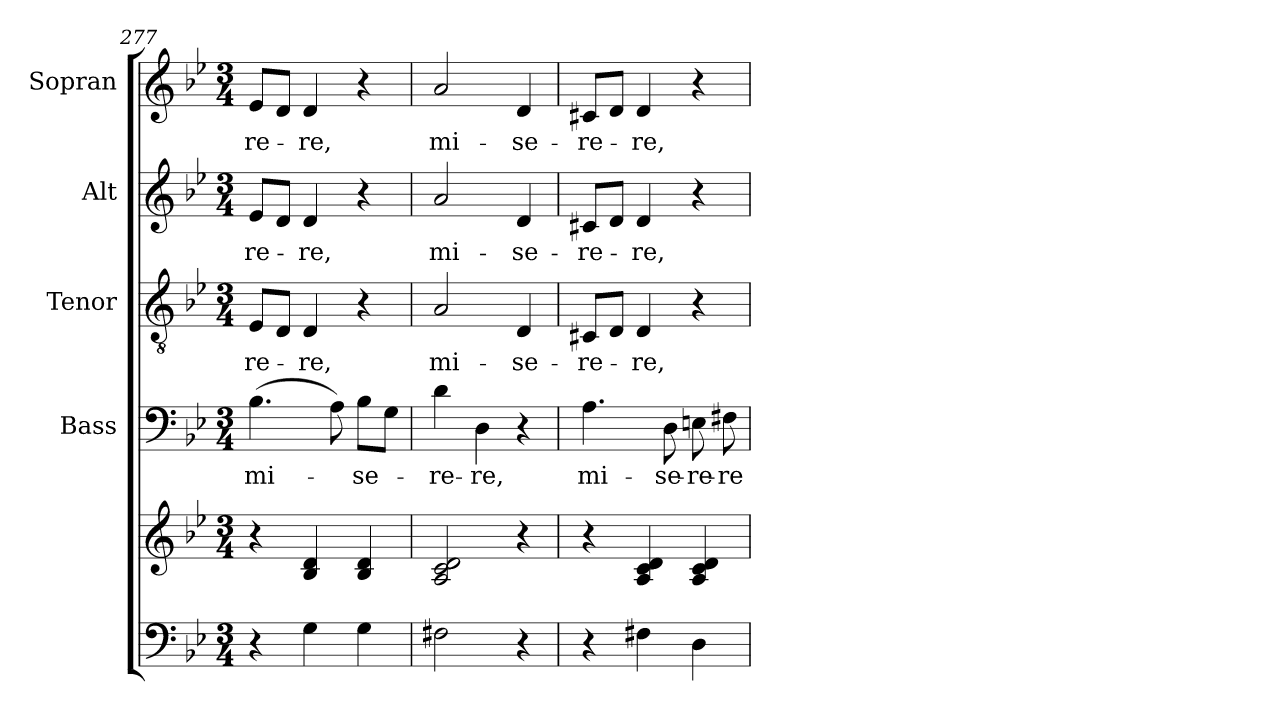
**kern	**kern	**kern	**text	**kern	**text	**kern	**text	**kern	**text
*part5	*part5	*part4	*part4	*part3	*part3	*part2	*part2	*part1	*part1
*staff6	*staff5	*staff4	*staff4	*staff3	*staff3	*staff2	*staff2	*staff1	*staff1
*	*	*I"Bass	*	*I"Tenor	*	*I"Alt	*	*I"Sopran	*
*	*	*I'B.	*	*I'T.	*	*I'A.	*	*I'S.	*
*clefF4	*clefG2	*clefF4	*	*clefGv2	*	*clefG2	*	*clefG2	*
*k[b-e-]	*k[b-e-]	*k[b-e-]	*	*k[b-e-]	*	*k[b-e-]	*	*k[b-e-]	*
*B-:	*B-:	*B-:	*	*B-:	*	*B-:	*	*B-:	*
*M3/4	*M3/4	*M3/4	*	*M3/4	*	*M3/4	*	*M3/4	*
=277	=277	=277	=277	=277	=277	=277	=277	=277	=277
!	!	!	!LO:LY:b	!	!LO:LY:b	!	!LO:LY:b	!	!LO:LY:b
4r	4r	(>4.B-\	mi-	8E-/L	-re-	8e-/L	-re-	8e-/L	-re-
.	.	.	.	8D/J	.	8d/J	.	8d/J	.
!	!	!	!	!	!LO:LY:b	!	!LO:LY:b	!	!LO:LY:b
4G\	4B-/ 4d/	.	.	4D/	-re,	4d/	-re,	4d/	-re,
.	.	8A\)	.	.	.	.	.	.	.
!	!	!	!LO:LY:b	!	!	!	!	!	!
4G\	4B-/ 4d/	8B-\L	-se-	4r	.	4r	.	4r	.
.	.	8G\J	.	.	.	.	.	.	.
!!LO:PB:g=z
=278	=278	=278	=278	=278	=278	=278	=278	=278	=278
!	!	!	!LO:LY:b	!	!LO:LY:b	!	!LO:LY:b	!	!LO:LY:b
2F#X\	2A/ 2c/ 2d/	4d\	-re-	2A/	mi-	2a/	mi-	2a/	mi-
!	!	!	!LO:LY:b	!	!	!	!	!	!
.	.	4D\	-re,	.	.	.	.	.	.
!	!	!	!	!	!LO:LY:b	!	!LO:LY:b	!	!LO:LY:b
4r	4r	4r	.	4D/	-se-	4d/	-se-	4d/	-se-
=279	=279	=279	=279	=279	=279	=279	=279	=279	=279
!	!	!	!LO:LY:b	!	!LO:LY:b	!	!LO:LY:b	!	!LO:LY:b
4r	4r	4.A\	mi-	8C#X/L	-re-	8c#X/L	-re-	8c#X/L	-re-
.	.	.	.	8D/J	.	8d/J	.	8d/J	.
!	!	!	!	!	!LO:LY:b	!	!LO:LY:b	!	!LO:LY:b
4F#X\	4A/ 4c/ 4d/	.	.	4D/	-re,	4d/	-re,	4d/	-re,
!	!	!	!LO:LY:b	!	!	!	!	!	!
.	.	8D\	-se-	.	.	.	.	.	.
!	!	!	!LO:LY:b	!	!	!	!	!	!
4D\	4A/ 4c/ 4d/	8En\	-re-	4r	.	4r	.	4r	.
!	!	!	!LO:LY:b	!	!	!	!	!	!
.	.	8F#X\	-re	.	.	.	.	.	.
=	=	=	=	=	=	=	=	=	=
*-	*-	*-	*-	*-	*-	*-	*-	*-	*-
